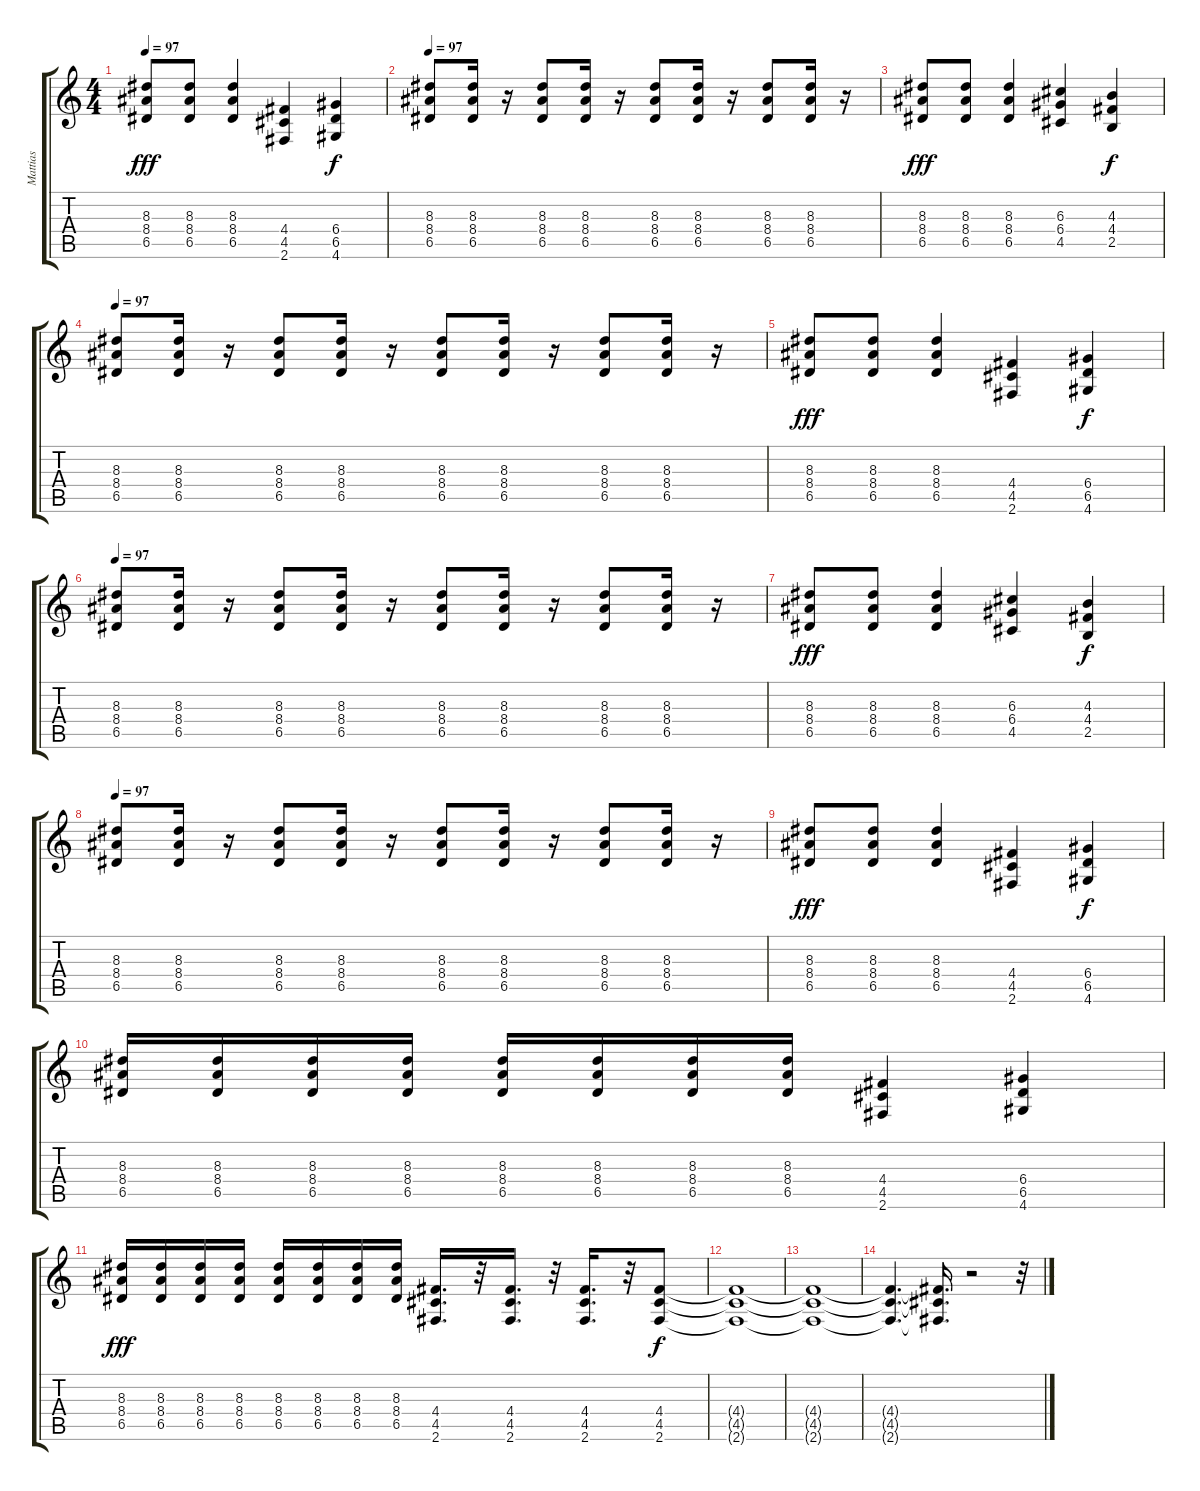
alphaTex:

\track ("Mattias" "Mattias") {instrument distortionguitar}
\staff {score tabs}
\tuning (E4 B3 G3 D3 A2 E2) {hide}
\ts (4 4)
\tempo 97
\clef g2
\ks c
(8.3 8.4 6.5).8{dy fff} (8.3 8.4 6.5).8 (8.3 8.4 6.5).4 (4.4 4.5 2.6).4 (6.4 6.5 4.6).4{dy f} |
\tempo 97
(8.3 8.4 6.5).8 (8.3 8.4 6.5).16 r.16 (8.3 8.4 6.5).8 (8.3 8.4 6.5).16 r.16 (8.3 8.4 6.5).8 (8.3 8.4 6.5).16 r.16 (8.3 8.4 6.5).8 (8.3 8.4 6.5).16 r.16 |
(8.3 8.4 6.5).8{dy fff} (8.3 8.4 6.5).8 (8.3 8.4 6.5).4 (6.3 6.4 4.5).4 (4.3 4.4 2.5).4{dy f} |
\tempo 97
(8.3 8.4 6.5).8 (8.3 8.4 6.5).16 r.16 (8.3 8.4 6.5).8 (8.3 8.4 6.5).16 r.16 (8.3 8.4 6.5).8 (8.3 8.4 6.5).16 r.16 (8.3 8.4 6.5).8 (8.3 8.4 6.5).16 r.16 |
(8.3 8.4 6.5).8{dy fff} (8.3 8.4 6.5).8 (8.3 8.4 6.5).4 (4.4 4.5 2.6).4 (6.4 6.5 4.6).4{dy f} |
\tempo 97
(8.3 8.4 6.5).8 (8.3 8.4 6.5).16 r.16 (8.3 8.4 6.5).8 (8.3 8.4 6.5).16 r.16 (8.3 8.4 6.5).8 (8.3 8.4 6.5).16 r.16 (8.3 8.4 6.5).8 (8.3 8.4 6.5).16 r.16 |
(8.3 8.4 6.5).8{dy fff} (8.3 8.4 6.5).8 (8.3 8.4 6.5).4 (6.3 6.4 4.5).4 (4.3 4.4 2.5).4{dy f} |
\tempo 97
(8.3 8.4 6.5).8 (8.3 8.4 6.5).16 r.16 (8.3 8.4 6.5).8 (8.3 8.4 6.5).16 r.16 (8.3 8.4 6.5).8 (8.3 8.4 6.5).16 r.16 (8.3 8.4 6.5).8 (8.3 8.4 6.5).16 r.16 |
(8.3 8.4 6.5).8{dy fff} (8.3 8.4 6.5).8 (8.3 8.4 6.5).4 (4.4 4.5 2.6).4 (6.4 6.5 4.6).4{dy f} |
(8.3 8.4 6.5).16 (8.3 8.4 6.5).16 (8.3 8.4 6.5).16 (8.3 8.4 6.5).16 (8.3 8.4 6.5).16 (8.3 8.4 6.5).16 (8.3 8.4 6.5).16 (8.3 8.4 6.5).16 (4.4 4.5 2.6).4 (6.4 6.5 4.6).4 |
(8.3 8.4 6.5).16{dy fff} (8.3 8.4 6.5).16 (8.3 8.4 6.5).16 (8.3 8.4 6.5).16 (8.3 8.4 6.5).16 (8.3 8.4 6.5).16 (8.3 8.4 6.5).16 (8.3 8.4 6.5).16 (4.4 4.5 2.6).16{d} r.32 (4.4 4.5 2.6).16{d} r.32 (4.4 4.5 2.6).16{d} r.32 (4.4 4.5 2.6).8{dy f} |
(4.4{t} 4.5{t} 2.6{t}).1 |
(4.4{t} 4.5{t} 2.6{t}).1 |
(4.4{t} 4.5{t} 2.6{t}).4{d} (4.4{t} 4.5{t} 2.6{t}).16{d} r.2 r.32
